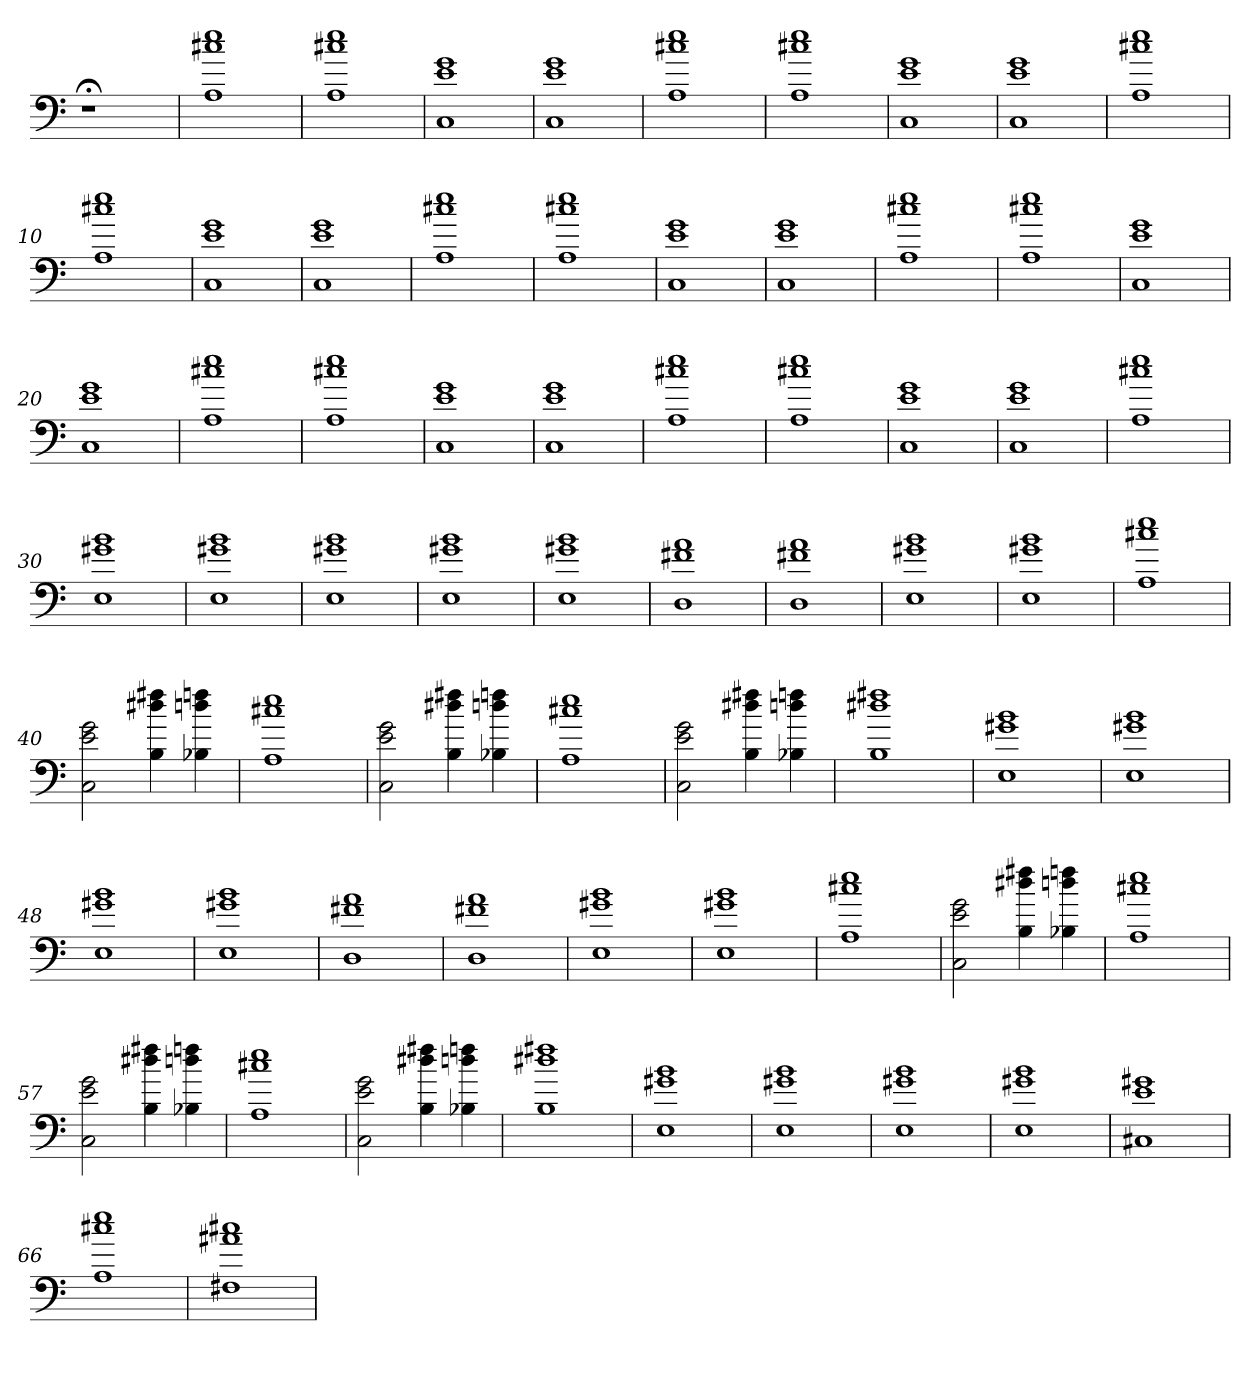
**kern
*part1
*staff1
=
1r;<
=1
1A 1cc#X 1ee
=2
1A 1cc#X 1ee
=3
1C 1e 1g
=4
1C 1e 1g
=5
1A 1cc#X 1ee
=6
1A 1cc#X 1ee
=7
1C 1e 1g
=8
1C 1e 1g
=9
1A 1cc#X 1ee
=10
1A 1cc#X 1ee
=11
1C 1e 1g
=12
1C 1e 1g
=13
1A 1cc#X 1ee
=14
1A 1cc#X 1ee
=15
1C 1e 1g
=16
1C 1e 1g
=17
1A 1cc#X 1ee
=18
1A 1cc#X 1ee
=19
1C 1e 1g
=20
1C 1e 1g
=21
1A 1cc#X 1ee
=22
1A 1cc#X 1ee
=23
1C 1e 1g
=24
1C 1e 1g
=25
1A 1cc#X 1ee
=26
1A 1cc#X 1ee
=27
1C 1e 1g
=28
1C 1e 1g
=29
1A 1cc#X 1ee
=30
1E 1g#X 1b
=31
1E 1g#X 1b
=32
1E 1g#X 1b
=33
1E 1g#X 1b
=34
1E 1g#X 1b
=35
1D 1f#X 1a
=36
1D 1f#X 1a
=37
1E 1g#X 1b
=38
1E 1g#X 1b
=39
1A 1cc#X 1ee
=40
2C 2e 2g
4B 4dd#X 4ff#X
4B-X 4ddn 4ffn
=41
1A 1cc#X 1ee
=42
2C 2e 2g
4B 4dd#X 4ff#X
4B-X 4ddn 4ffn
=43
1A 1cc#X 1ee
=44
2C 2e 2g
4B 4dd#X 4ff#X
4B-X 4ddn 4ffn
=45
1B 1dd#X 1ff#X
=46
1E 1g#X 1b
=47
1E 1g#X 1b
=48
1E 1g#X 1b
=49
1E 1g#X 1b
=50
1D 1f#X 1a
=51
1D 1f#X 1a
=52
1E 1g#X 1b
=53
1E 1g#X 1b
=54
1A 1cc#X 1ee
=55
2C 2e 2g
4B 4dd#X 4ff#X
4B-X 4ddn 4ffn
=56
1A 1cc#X 1ee
=57
2C 2e 2g
4B 4dd#X 4ff#X
4B-X 4ddn 4ffn
=58
1A 1cc#X 1ee
=59
2C 2e 2g
4B 4dd#X 4ff#X
4B-X 4ddn 4ffn
=60
1B 1dd#X 1ff#X
=61
1E 1g#X 1b
=62
1E 1g#X 1b
=63
1E 1g#X 1b
=64
1E 1g#X 1b
=65
1C#X 1e 1g#X
=66
1A 1cc#X 1ee
=67
1F#X 1a#X 1cc#X
=
*-
